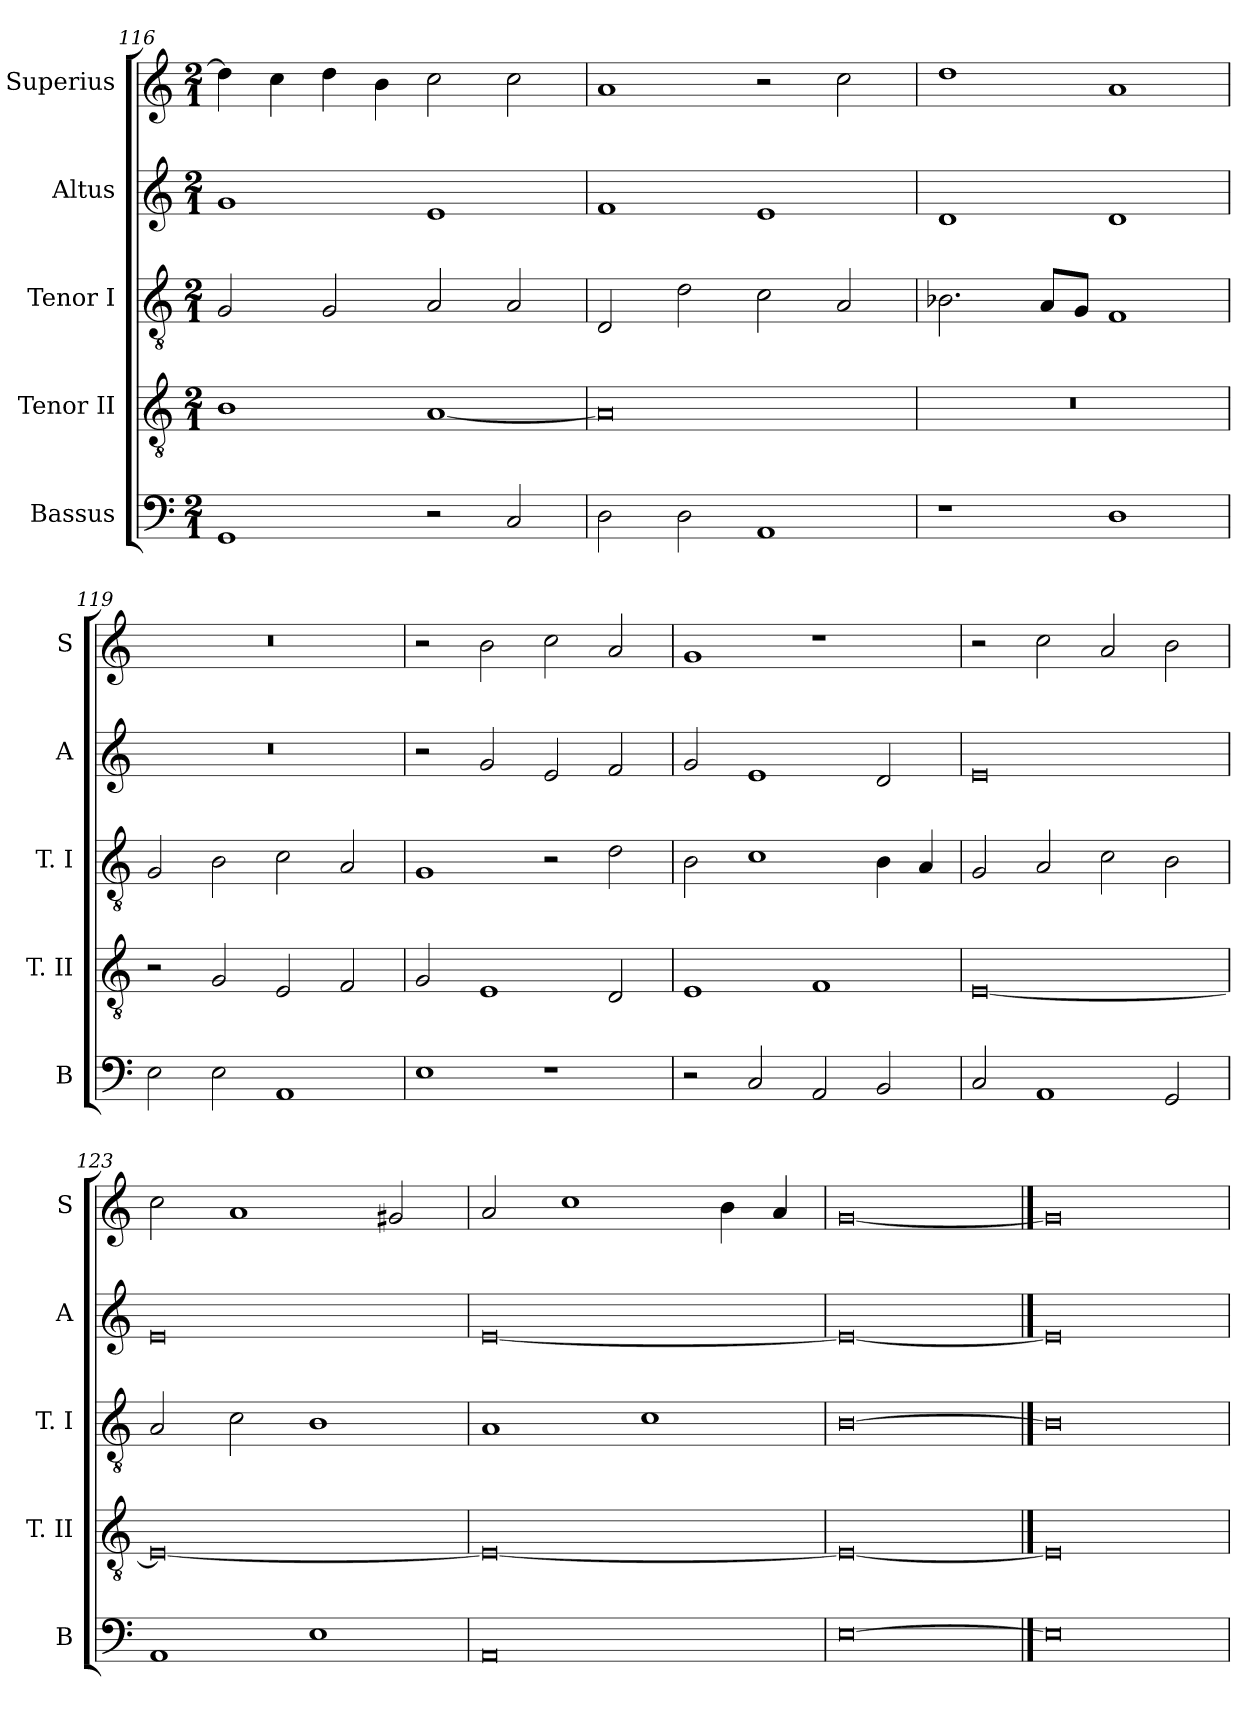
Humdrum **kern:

**kern	**kern	**kern	**kern	**kern
*part5	*part4	*part3	*part2	*part1
*staff5	*staff4	*staff3	*staff2	*staff1
*I"Bassus	*I"Tenor II	*I"Tenor I	*I"Altus	*I"Superius
*I'B	*I'T. II	*I'T. I	*I'A	*I'S
*clefF4	*clefGv2	*clefGv2	*clefG2	*clefG2
*k[]	*k[]	*k[]	*k[]	*k[]
*C:	*C:	*C:	*C:	*C:
*M2/1	*M2/1	*M2/1	*M2/1	*M2/1
=116	=116	=116	=116	=116
1GG	1B	2G	1g	4dd]
.	.	.	.	4cc
.	.	2G	.	4dd
.	.	.	.	4b
2r	[1A	2A	1e	2cc
2C	.	2A	.	2cc
=117	=117	=117	=117	=117
2D	0A]	2D	1f	1a
2D	.	2d	.	.
1AA	.	2c	1e	2r
.	.	2A	.	2cc
=118	=118	=118	=118	=118
1r	0r	2.B-X	1d	1dd
.	.	8AL	.	.
.	.	8GJ	.	.
1D	.	1F	1d	1a
=119	=119	=119	=119	=119
2E	2r	2G	0r	0r
2E	2G	2B	.	.
1AA	2E	2c	.	.
.	2F	2A	.	.
=120	=120	=120	=120	=120
1E	2G	1G	2r	2r
.	1E	.	2g	2b
1r	.	2r	2e	2cc
.	2D	2d	2f	2a
=121	=121	=121	=121	=121
2r	1E	2B	2g	1g
2C	.	1c	1e	.
2AA	1F	.	.	1r
2BB	.	4B	2d	.
.	.	4A	.	.
=122	=122	=122	=122	=122
2C	[0E	2G	0e	2r
1AA	.	2A	.	2cc
.	.	2c	.	2a
2GG	.	2B	.	2b
=123	=123	=123	=123	=123
1AA	0E_	2A	0e	2cc
.	.	2c	.	1a
1E	.	1B	.	.
.	.	.	.	2g#X
=124	=124	=124	=124	=124
0AA	0E_	1A	[0e	2a
.	.	.	.	1cc
.	.	1c	.	.
.	.	.	.	4b
.	.	.	.	4a
=125	=125	=125	=125	=125
[0E	0E_	[0B	0e_	[0g
==126	==126	==126	==126	==126
0E]	0E]	0B]	0e]	0g]
=	=	=	=	=
*-	*-	*-	*-	*-
